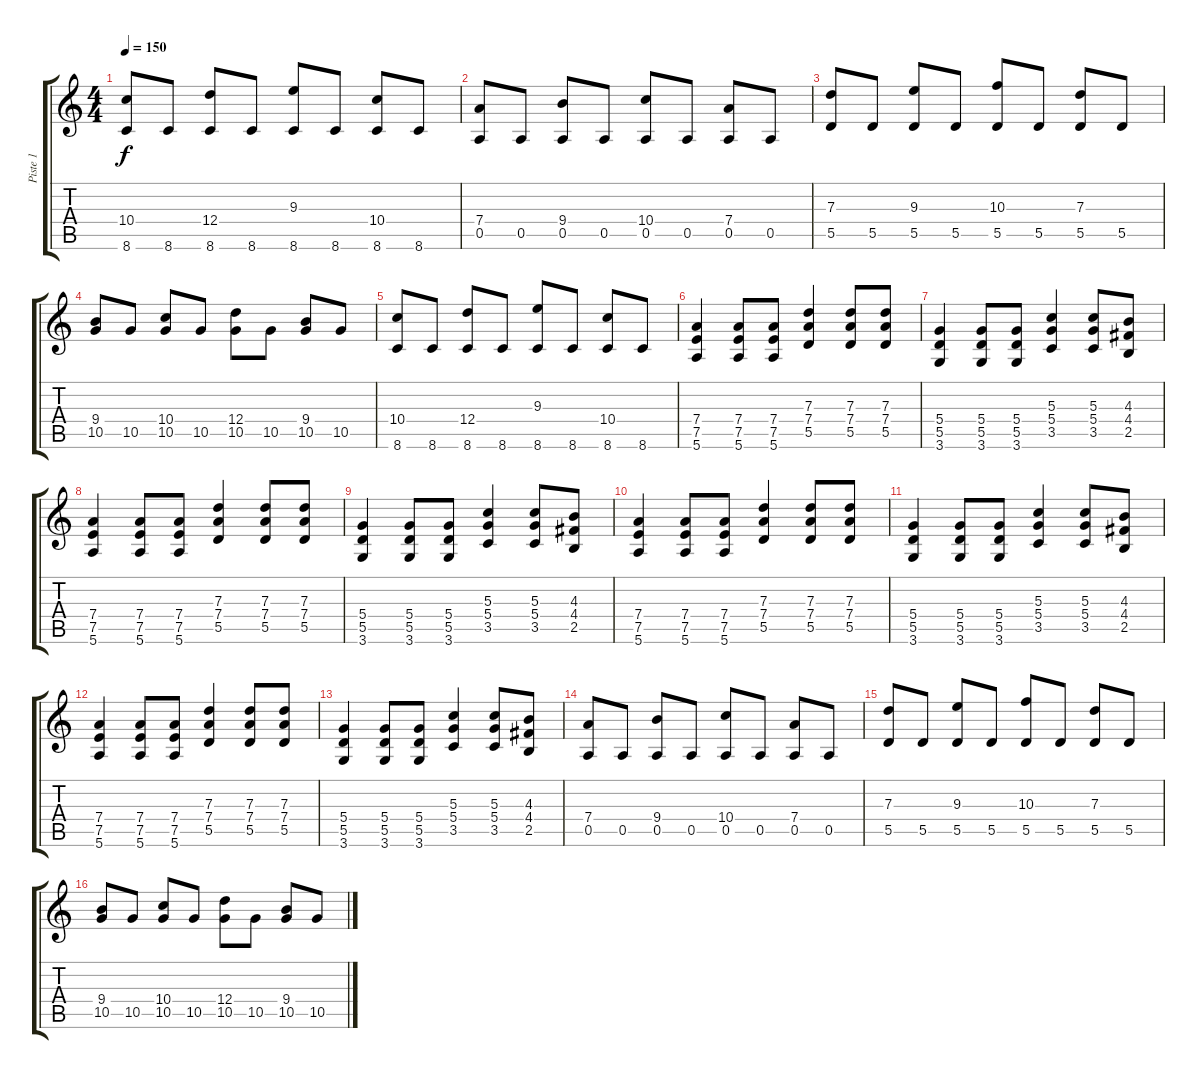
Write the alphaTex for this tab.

\track ("Piste 1" "Piste 1") {instrument distortionguitar}
\staff {score tabs}
\tuning (E4 B3 G3 D3 A2 E2) {hide}
\ts (4 4)
\tempo 150
\clef g2
\ks c
(10.4 8.6).8{dy f} 8.6.8 (12.4 8.6).8 8.6.8 (9.3 8.6).8 8.6.8 (10.4 8.6).8 8.6.8 |
(7.4 0.5).8 0.5.8 (9.4 0.5).8 0.5.8 (10.4 0.5).8 0.5.8 (7.4 0.5).8 0.5.8 |
(7.3 5.5).8 5.5.8 (9.3 5.5).8 5.5.8 (10.3 5.5).8 5.5.8 (7.3 5.5).8 5.5.8 |
(9.4 10.5).8 10.5.8 (10.4 10.5).8 10.5.8 (12.4 10.5).8 10.5.8 (9.4 10.5).8 10.5.8 |
(10.4 8.6).8 8.6.8 (12.4 8.6).8 8.6.8 (9.3 8.6).8 8.6.8 (10.4 8.6).8 8.6.8 |
(7.4 7.5 5.6).4 (7.4 7.5 5.6).8 (7.4 7.5 5.6).8 (7.3 7.4 5.5).4 (7.3 7.4 5.5).8 (7.3 7.4 5.5).8 |
(5.4 5.5 3.6).4 (5.4 5.5 3.6).8 (5.4 5.5 3.6).8 (5.3 5.4 3.5).4 (5.3 5.4 3.5).8 (4.3 4.4 2.5).8 |
(7.4 7.5 5.6).4 (7.4 7.5 5.6).8 (7.4 7.5 5.6).8 (7.3 7.4 5.5).4 (7.3 7.4 5.5).8 (7.3 7.4 5.5).8 |
(5.4 5.5 3.6).4 (5.4 5.5 3.6).8 (5.4 5.5 3.6).8 (5.3 5.4 3.5).4 (5.3 5.4 3.5).8 (4.3 4.4 2.5).8 |
(7.4 7.5 5.6).4 (7.4 7.5 5.6).8 (7.4 7.5 5.6).8 (7.3 7.4 5.5).4 (7.3 7.4 5.5).8 (7.3 7.4 5.5).8 |
(5.4 5.5 3.6).4 (5.4 5.5 3.6).8 (5.4 5.5 3.6).8 (5.3 5.4 3.5).4 (5.3 5.4 3.5).8 (4.3 4.4 2.5).8 |
(7.4 7.5 5.6).4 (7.4 7.5 5.6).8 (7.4 7.5 5.6).8 (7.3 7.4 5.5).4 (7.3 7.4 5.5).8 (7.3 7.4 5.5).8 |
(5.4 5.5 3.6).4 (5.4 5.5 3.6).8 (5.4 5.5 3.6).8 (5.3 5.4 3.5).4 (5.3 5.4 3.5).8 (4.3 4.4 2.5).8 |
(7.4 0.5).8 0.5.8 (9.4 0.5).8 0.5.8 (10.4 0.5).8 0.5.8 (7.4 0.5).8 0.5.8 |
(7.3 5.5).8 5.5.8 (9.3 5.5).8 5.5.8 (10.3 5.5).8 5.5.8 (7.3 5.5).8 5.5.8 |
(9.4 10.5).8 10.5.8 (10.4 10.5).8 10.5.8 (12.4 10.5).8 10.5.8 (9.4 10.5).8 10.5.8
